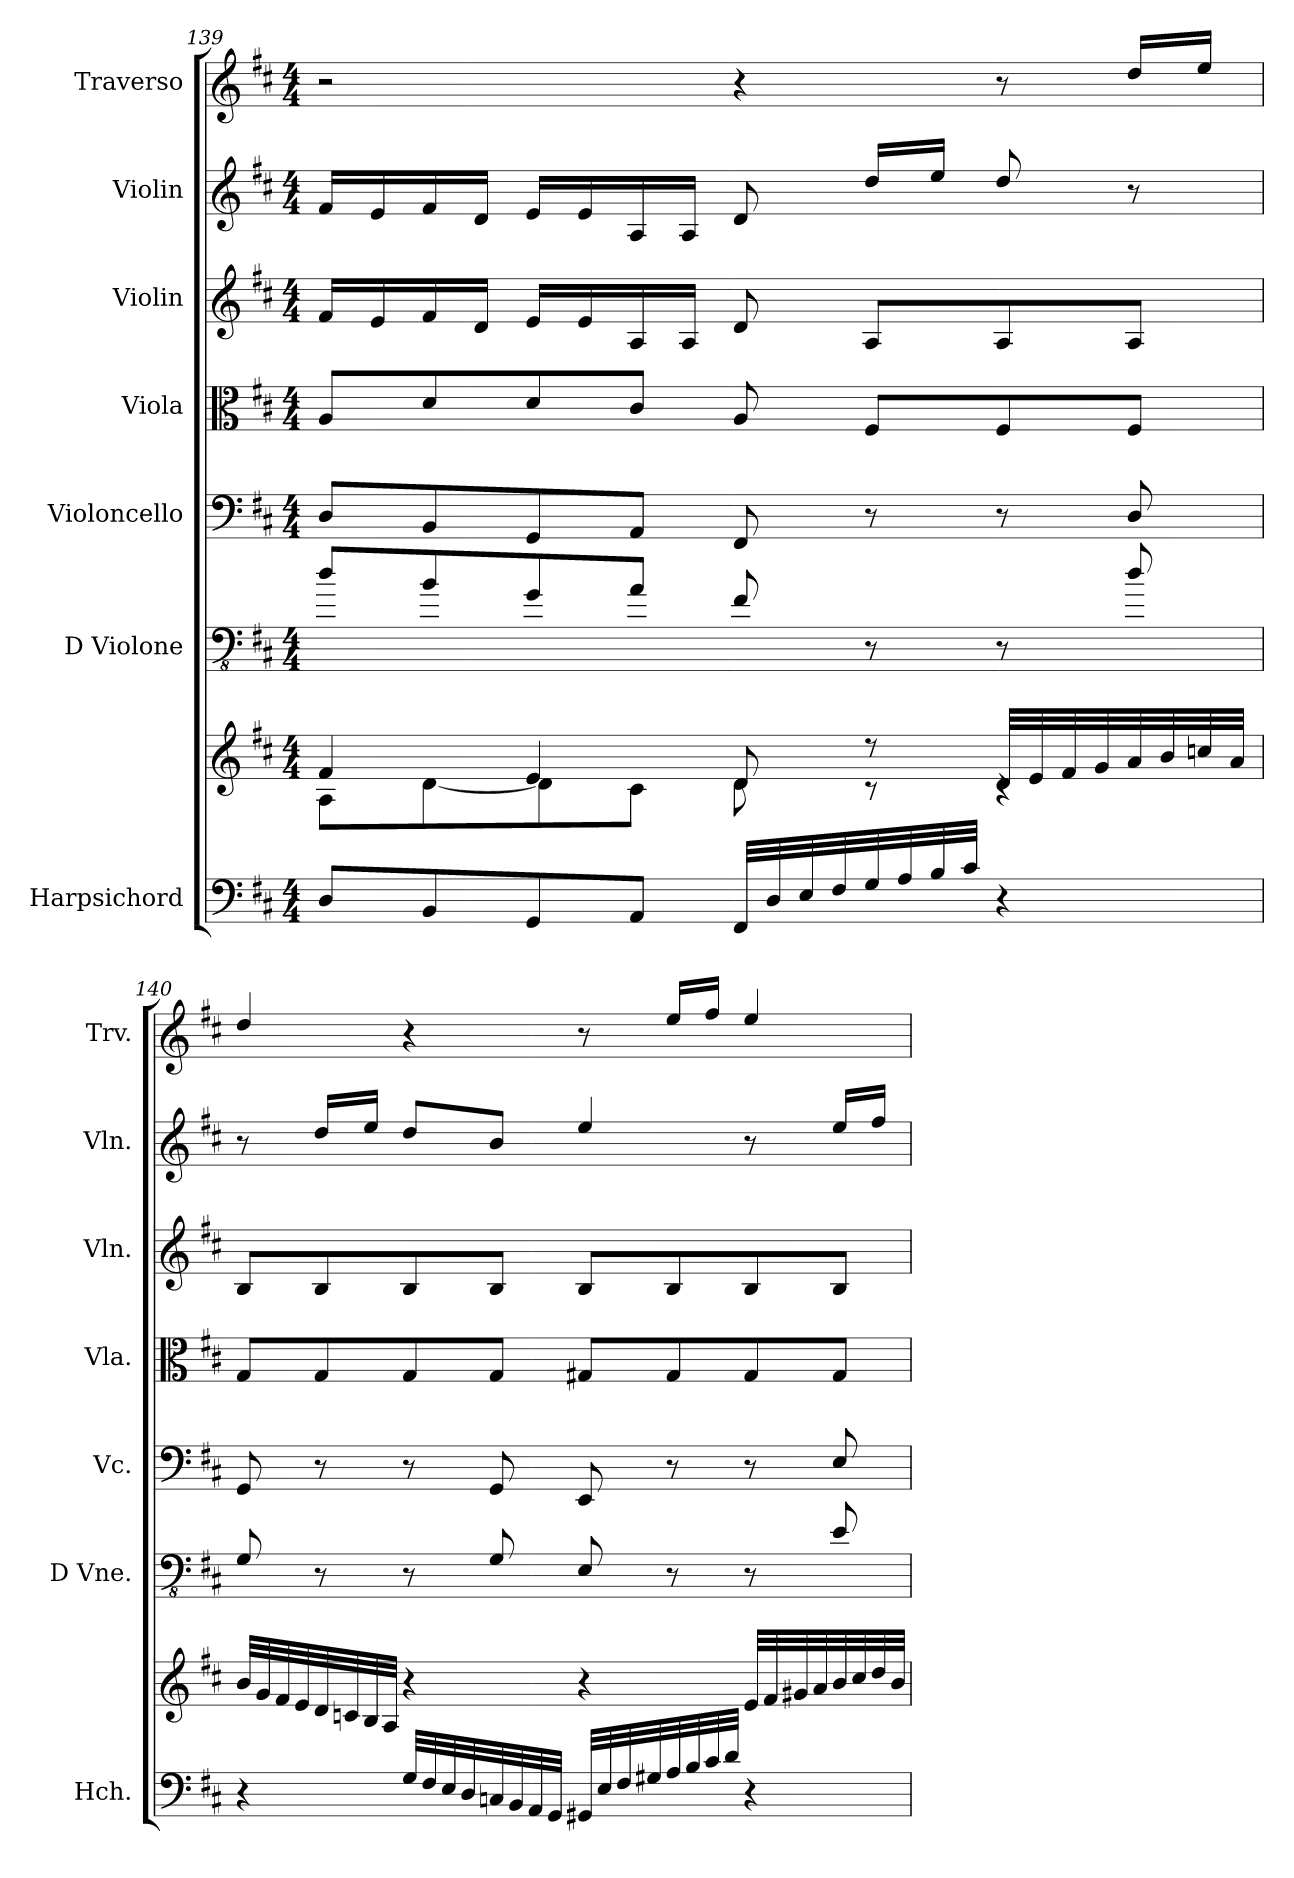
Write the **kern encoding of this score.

**kern	**kern	**kern	**kern	**kern	**kern	**kern	**kern
*part7	*part7	*part6	*part5	*part4	*part3	*part2	*part1
*staff8	*staff7	*staff6	*staff5	*staff4	*staff3	*staff2	*staff1
*I"Harpsichord	*	*I"D Violone	*I"Violoncello	*I"Viola	*I"Violin	*I"Violin	*I"Traverso
*I'Hch.	*	*I'D Vne.	*I'Vc.	*I'Vla.	*I'Vln.	*I'Vln.	*I'Trv.
!!LO:PB:g=z
*clefF4	*clefG2	*clefFv4	*clefF4	*clefC3	*clefG2	*clefG2	*clefG2
*	*	*ITrd7c12	*	*	*	*	*
*k[f#c#]	*k[f#c#]	*k[f#c#]	*k[f#c#]	*k[f#c#]	*k[f#c#]	*k[f#c#]	*k[f#c#]
*M4/4	*M4/4	*M4/4	*M4/4	*M4/4	*M4/4	*M4/4	*M4/4
=139	=139	=139	=139	=139	=139	=139	=139
*	*^	*	*	*	*	*	*
8D/L	4f#/	8A\L	8D/L	8D/L	8A/L	16f#/LL	16f#/LL	2r
.	.	.	.	.	.	16e/	16e/	.
8BB/	.	[8d\	8BB/	8BB/	8d/	16f#/	16f#/	.
.	.	.	.	.	.	16d/JJ	16d/JJ	.
8GG/	4e/	8d\]	8GG/	8GG/	8d/	16e/LL	16e/LL	.
.	.	.	.	.	.	16e/	16e/	.
8AA/J	.	8c#\J	8AA/J	8AA/J	8c#/J	16A/	16A/	.
.	.	.	.	.	.	16A/JJ	16A/JJ	.
32FF#/LLL	8d/	8d\	8FF#/	8FF#/	8A/	8d/	8d/	4r
32D/	.	.	.	.	.	.	.	.
32E/	.	.	.	.	.	.	.	.
32F#/	.	.	.	.	.	.	.	.
32G/	8r	8r	8r	8r	8F#/L	8A/L	16dd/LL	.
32A/	.	.	.	.	.	.	.	.
32B/	.	.	.	.	.	.	16ee/JJ	.
32c#/JJJ	.	.	.	.	.	.	.	.
4r	32d/LLL	4rc	8r	8r	8F#/	8A/	8dd/	8r
.	32e/	.	.	.	.	.	.	.
.	32f#/	.	.	.	.	.	.	.
.	32g/	.	.	.	.	.	.	.
.	32a/	.	8D/	8D/	8F#/J	8A/J	8r	16dd/LL
.	32b/	.	.	.	.	.	.	.
.	32ccn/	.	.	.	.	.	.	16ee/JJ
.	32a/JJJ	.	.	.	.	.	.	.
*	*v	*v	*	*	*	*	*	*
!!LO:PB:g=z
=140	=140	=140	=140	=140	=140	=140	=140
4r	32b/LLL	8GGG/	8GG/	8G/L	8B/L	8r	4dd/
.	32g/	.	.	.	.	.	.
.	32f#/	.	.	.	.	.	.
.	32e/	.	.	.	.	.	.
.	32d/	8r	8r	8G/	8B/	16dd/LL	.
.	32cn/	.	.	.	.	.	.
.	32B/	.	.	.	.	16ee/JJ	.
.	32A/JJJ	.	.	.	.	.	.
32G/LLL	4r	8r	8r	8G/	8B/	8dd/L	4r
32F#/	.	.	.	.	.	.	.
32E/	.	.	.	.	.	.	.
32D/	.	.	.	.	.	.	.
32Cn/	.	8GGG/	8GG/	8G/J	8B/J	8b/J	.
32BB/	.	.	.	.	.	.	.
32AA/	.	.	.	.	.	.	.
32GG/JJJ	.	.	.	.	.	.	.
32GG#X/LLL	4r	8EEE/	8EE/	8G#X/L	8B/L	4ee/	8r
32E/	.	.	.	.	.	.	.
32F#/	.	.	.	.	.	.	.
32G#X/	.	.	.	.	.	.	.
32A/	.	8r	8r	8G#/	8B/	.	16ee/LL
32B/	.	.	.	.	.	.	.
32c#/	.	.	.	.	.	.	16ff#/JJ
32d/JJJ	.	.	.	.	.	.	.
4r	32e/LLL	8r	8r	8G#/	8B/	8r	4ee/
.	32f#/	.	.	.	.	.	.
.	32g#X/	.	.	.	.	.	.
.	32a/	.	.	.	.	.	.
.	32b/	8EE/	8E/	8G#/J	8B/J	16ee/LL	.
.	32cc#/	.	.	.	.	.	.
.	32dd/	.	.	.	.	16ff#/JJ	.
.	32b/JJJ	.	.	.	.	.	.
=	=	=	=	=	=	=	=
*-	*-	*-	*-	*-	*-	*-	*-
